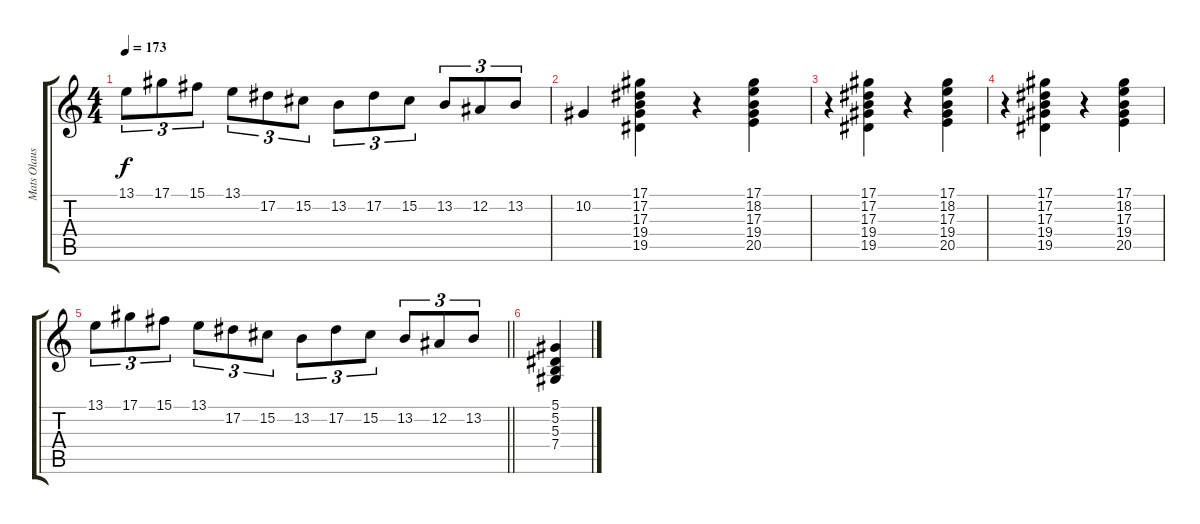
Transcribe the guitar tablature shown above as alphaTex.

\track ("Mats Olausson" "Mats Olaus") {instrument pad3polysynth}
\staff {score tabs}
\tuning (Eb4 Bb3 Gb3 Db3 Ab2 Eb2) {hide}
\ts (4 4)
\tempo 173
\clef g2
\ks c
13.1.8{tu (3 2) dy f} 17.1.8{tu (3 2)} 15.1.8{tu (3 2)} 13.1.8{tu (3 2)} 17.2.8{tu (3 2)} 15.2.8{tu (3 2)} 13.2.8{tu (3 2)} 17.2.8{tu (3 2)} 15.2.8{tu (3 2)} 13.2.8{tu (3 2)} 12.2.8{tu (3 2)} 13.2.8{tu (3 2)} |
10.2.4 (17.1 17.2 17.3 19.4 19.5).4 r.4 (17.1 18.2 17.3 19.4 20.5).4 |
r.4 (17.1 17.2 17.3 19.4 19.5).4 r.4 (17.1 18.2 17.3 19.4 20.5).4 |
r.4 (17.1 17.2 17.3 19.4 19.5).4 r.4 (17.1 18.2 17.3 19.4 20.5).4 |
\barLineRight lightlight
13.1.8{tu (3 2)} 17.1.8{tu (3 2)} 15.1.8{tu (3 2)} 13.1.8{tu (3 2)} 17.2.8{tu (3 2)} 15.2.8{tu (3 2)} 13.2.8{tu (3 2)} 17.2.8{tu (3 2)} 15.2.8{tu (3 2)} 13.2.8{tu (3 2)} 12.2.8{tu (3 2)} 13.2.8{tu (3 2)} |
(5.1 5.2 5.3 7.4).4
